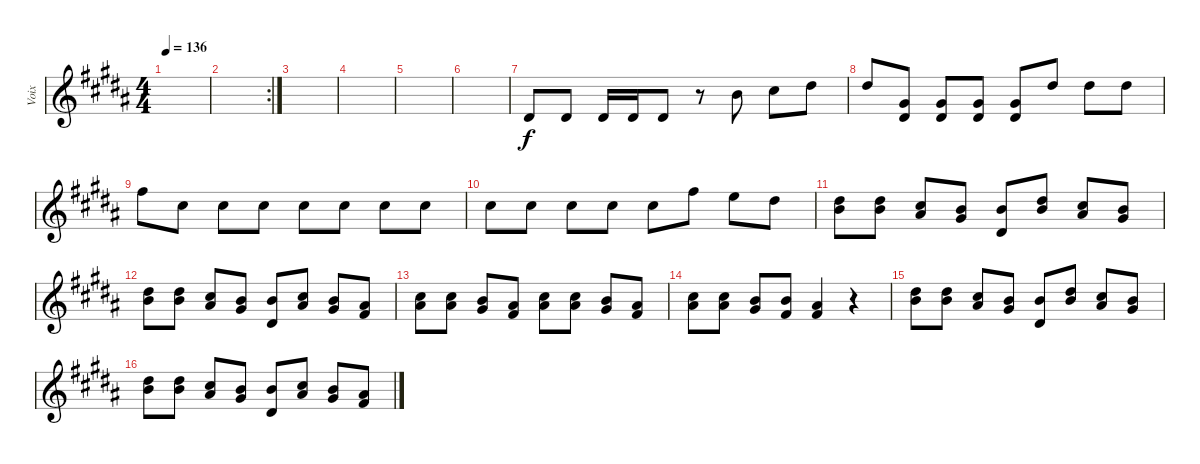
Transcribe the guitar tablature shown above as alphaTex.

\track ("Voix" "Voix") {instrument acousticguitarsteel bank 255}
\staff {score}
\tuning (E4 B3 G3 D3 A2 E2) {hide}
\ts (4 4)
\tempo 136
\clef g2
\ks g#minor
|
\rc 2
|
|
|
|
|
1.4.8 1.4.8 1.4.16 1.4.16 1.4.8 r.8 0.2.8 2.2.8 4.2.8 |
4.2.8 (1.3 1.4).8 (1.3 1.4).8 (1.3 1.4).8 (1.3 1.4).8 4.2.8 4.2.8 4.2.8 |
2.1.8 2.2.8 2.2.8 2.2.8 2.2.8 2.2.8 2.2.8 2.2.8 |
2.2.8 2.2.8 2.2.8 2.2.8 2.2.8 2.1.8 0.1.8 4.2.8 |
(0.2 8.3).8 (0.2 8.3).8 (2.2 3.3).8 (0.2 1.3).8 (0.2 1.4).8 (0.2 8.3).8 (2.2 3.3).8 (0.2 1.3).8 |
(0.2 8.3).8 (4.2 4.3).8 (2.2 3.3).8 (0.2 1.3).8 (0.2 1.4).8 (2.2 3.3).8 (0.2 1.3).8 (3.3 4.4).8 |
(2.2 3.3).8 (2.2 3.3).8 (0.2 1.3).8 (3.3 4.4).8 (2.2 3.3).8 (2.2 3.3).8 (0.2 1.3).8 (3.3 4.4).8 |
(2.2 3.3).8 (2.2 3.3).8 (0.2 1.3).8 (0.2 4.4).8 (3.3 4.4).4 r.4 |
(0.2 8.3).8 (0.2 8.3).8 (2.2 3.3).8 (0.2 1.3).8 (0.2 1.4).8 (0.2 8.3).8 (2.2 3.3).8 (0.2 1.3).8 |
(0.2 8.3).8 (4.2 4.3).8 (2.2 3.3).8 (0.2 1.3).8 (0.2 1.4).8 (2.2 3.3).8 (0.2 1.3).8 (3.3 4.4).8
